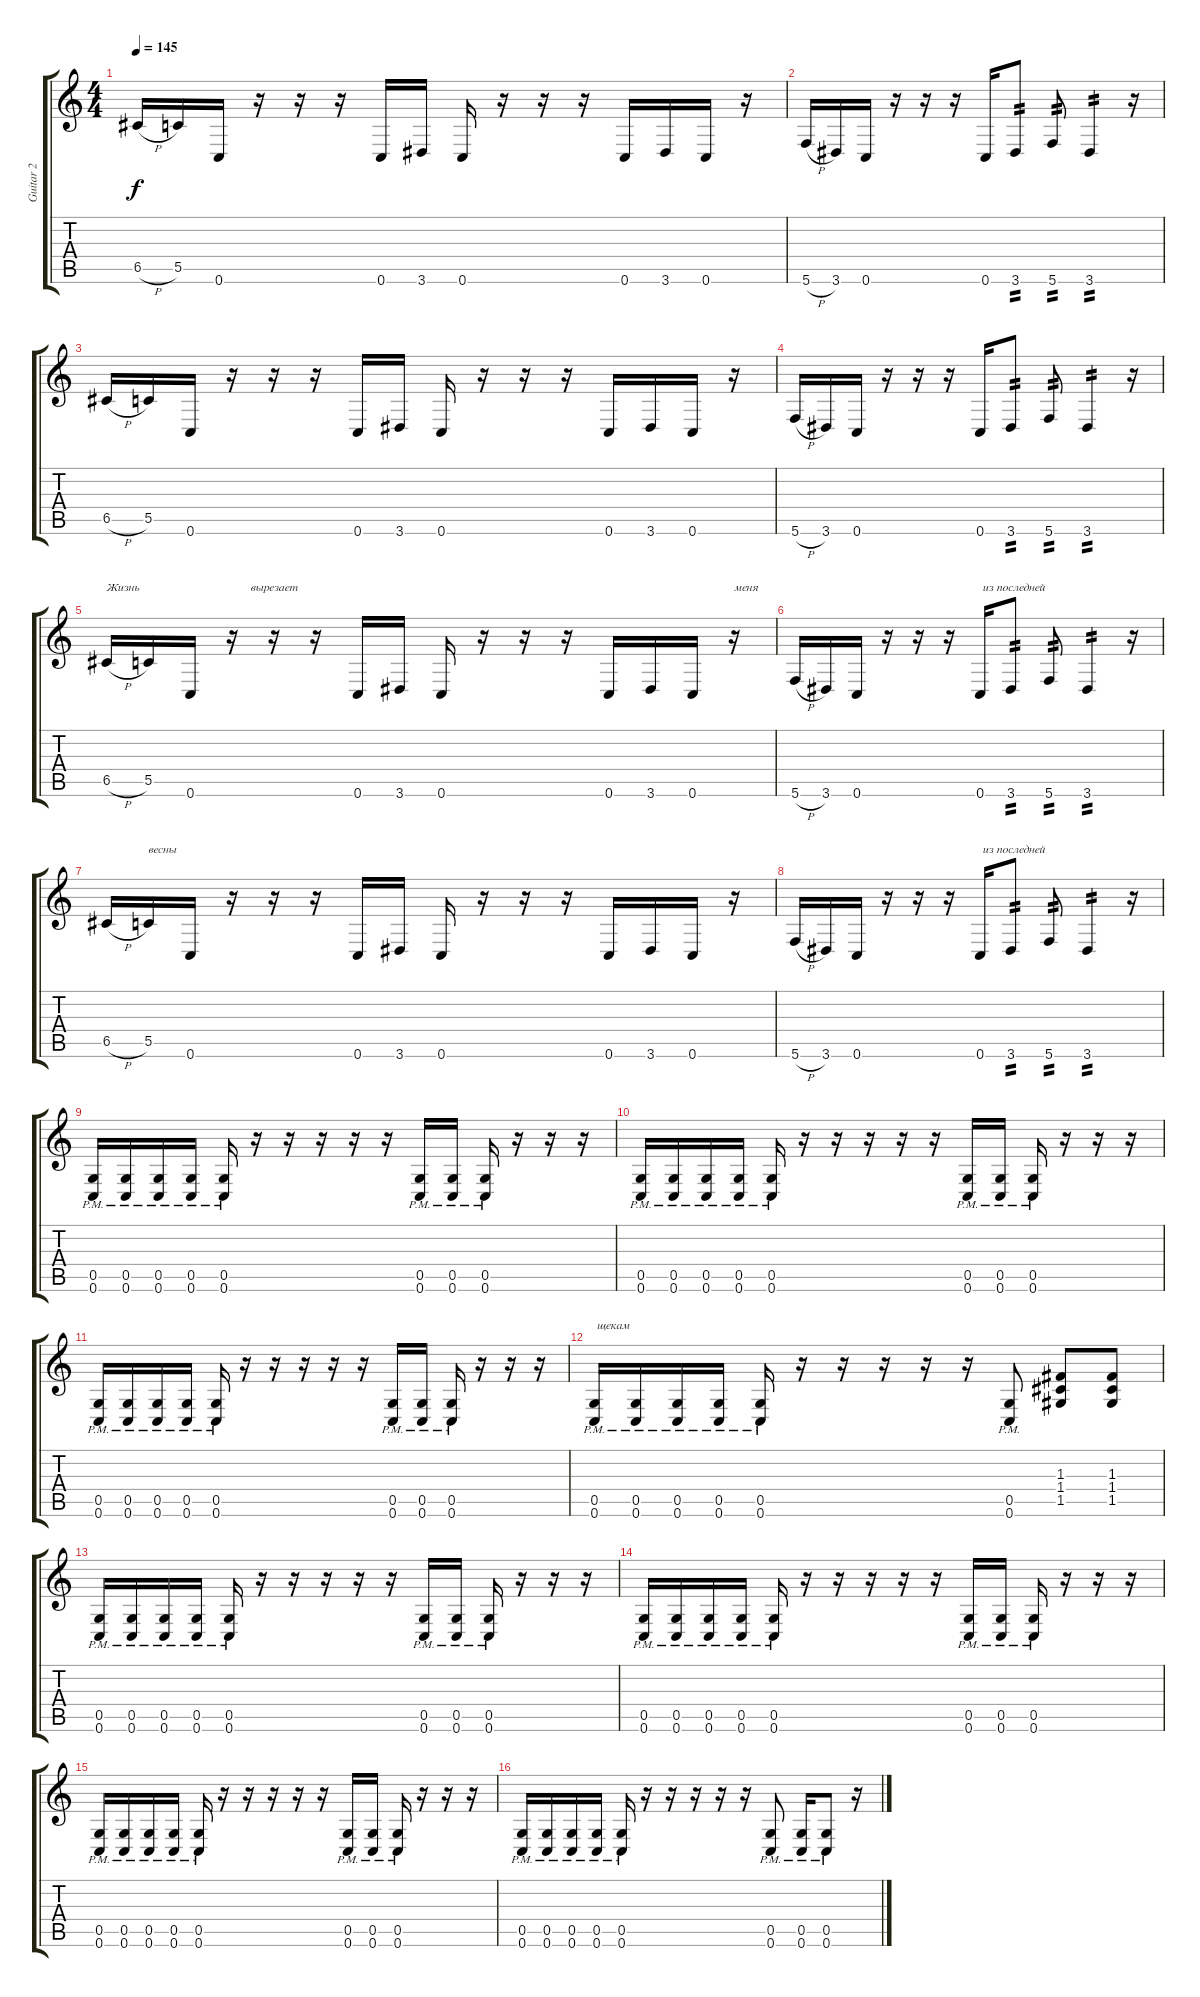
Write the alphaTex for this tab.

\track ("Guitar 2" "Guitar 2") {instrument distortionguitar}
\staff {score tabs}
\tuning (D4 A3 F3 C3 G2 C2) {hide}
\ts (4 4)
\tempo 145
\clef g2
\ks c
6.5{h}.16{dy f} 5.5.16 0.6.16 r.16 r.16 r.16 0.6.16 3.6.16 0.6.16 r.16 r.16 r.16 0.6.16 3.6.16 0.6.16 r.16 |
5.6{h}.16 3.6.16 0.6.16 r.16 r.16 r.16 0.6.16 3.6.8{tp 2} 5.6.8{tp 2} 3.6.4{tp 2} r.16 |
6.5{h}.16 5.5.16 0.6.16 r.16 r.16 r.16 0.6.16 3.6.16 0.6.16 r.16 r.16 r.16 0.6.16 3.6.16 0.6.16 r.16 |
5.6{h}.16 3.6.16 0.6.16 r.16 r.16 r.16 0.6.16 3.6.8{tp 2} 5.6.8{tp 2} 3.6.4{tp 2} r.16 |
6.5{h}.16{txt "Жизнь                                     вырезает"} 5.5.16 0.6.16 r.16 r.16 r.16 0.6.16 3.6.16 0.6.16 r.16 r.16 r.16 0.6.16 3.6.16 0.6.16 r.16{txt "меня"} |
5.6{h}.16 3.6.16 0.6.16 r.16 r.16 r.16 0.6.16{txt " из последней "} 3.6.8{tp 2} 5.6.8{tp 2} 3.6.4{tp 2} r.16 |
6.5{h}.16 5.5.16{txt "весны "} 0.6.16 r.16 r.16 r.16 0.6.16 3.6.16 0.6.16 r.16 r.16 r.16 0.6.16 3.6.16 0.6.16 r.16 |
5.6{h}.16 3.6.16 0.6.16 r.16 r.16 r.16 0.6.16{txt " из последней "} 3.6.8{tp 2} 5.6.8{tp 2} 3.6.4{tp 2} r.16 |
(0.5{pm} 0.6{pm}).16 (0.5{pm} 0.6{pm}).16 (0.5{pm} 0.6{pm}).16 (0.5{pm} 0.6{pm}).16 (0.5{pm} 0.6{pm}).16 r.16 r.16 r.16 r.16 r.16 (0.5{pm} 0.6{pm}).16 (0.5{pm} 0.6{pm}).16 (0.5{pm} 0.6{pm}).16 r.16 r.16 r.16 |
(0.5{pm} 0.6{pm}).16 (0.5{pm} 0.6{pm}).16 (0.5{pm} 0.6{pm}).16 (0.5{pm} 0.6{pm}).16 (0.5{pm} 0.6{pm}).16 r.16 r.16 r.16 r.16 r.16 (0.5{pm} 0.6{pm}).16 (0.5{pm} 0.6{pm}).16 (0.5{pm} 0.6{pm}).16 r.16 r.16 r.16 |
(0.5{pm} 0.6{pm}).16 (0.5{pm} 0.6{pm}).16 (0.5{pm} 0.6{pm}).16 (0.5{pm} 0.6{pm}).16 (0.5{pm} 0.6{pm}).16 r.16 r.16 r.16 r.16 r.16 (0.5{pm} 0.6{pm}).16 (0.5{pm} 0.6{pm}).16 (0.5{pm} 0.6{pm}).16 r.16 r.16 r.16 |
(0.5{pm} 0.6{pm}).16{txt " щекам "} (0.5{pm} 0.6{pm}).16 (0.5{pm} 0.6{pm}).16 (0.5{pm} 0.6{pm}).16 (0.5{pm} 0.6{pm}).16 r.16 r.16 r.16 r.16 r.16 (0.5{pm} 0.6{pm}).8 (1.3 1.4 1.5).8 (1.3 1.4 1.5).8 |
(0.5{pm} 0.6{pm}).16 (0.5{pm} 0.6{pm}).16 (0.5{pm} 0.6{pm}).16 (0.5{pm} 0.6{pm}).16 (0.5{pm} 0.6{pm}).16 r.16 r.16 r.16 r.16 r.16 (0.5{pm} 0.6{pm}).16 (0.5{pm} 0.6{pm}).16 (0.5{pm} 0.6{pm}).16 r.16 r.16 r.16 |
(0.5{pm} 0.6{pm}).16 (0.5{pm} 0.6{pm}).16 (0.5{pm} 0.6{pm}).16 (0.5{pm} 0.6{pm}).16 (0.5{pm} 0.6{pm}).16 r.16 r.16 r.16 r.16 r.16 (0.5{pm} 0.6{pm}).16 (0.5{pm} 0.6{pm}).16 (0.5{pm} 0.6{pm}).16 r.16 r.16 r.16 |
(0.5{pm} 0.6{pm}).16 (0.5{pm} 0.6{pm}).16 (0.5{pm} 0.6{pm}).16 (0.5{pm} 0.6{pm}).16 (0.5{pm} 0.6{pm}).16 r.16 r.16 r.16 r.16 r.16 (0.5{pm} 0.6{pm}).16 (0.5{pm} 0.6{pm}).16 (0.5{pm} 0.6{pm}).16 r.16 r.16 r.16 |
(0.5{pm} 0.6{pm}).16 (0.5{pm} 0.6{pm}).16 (0.5{pm} 0.6{pm}).16 (0.5{pm} 0.6{pm}).16 (0.5{pm} 0.6{pm}).16 r.16 r.16 r.16 r.16 r.16 (0.5{pm} 0.6{pm}).8 (0.5{pm} 0.6{pm}).16 (0.5{pm} 0.6{pm}).8 r.16
